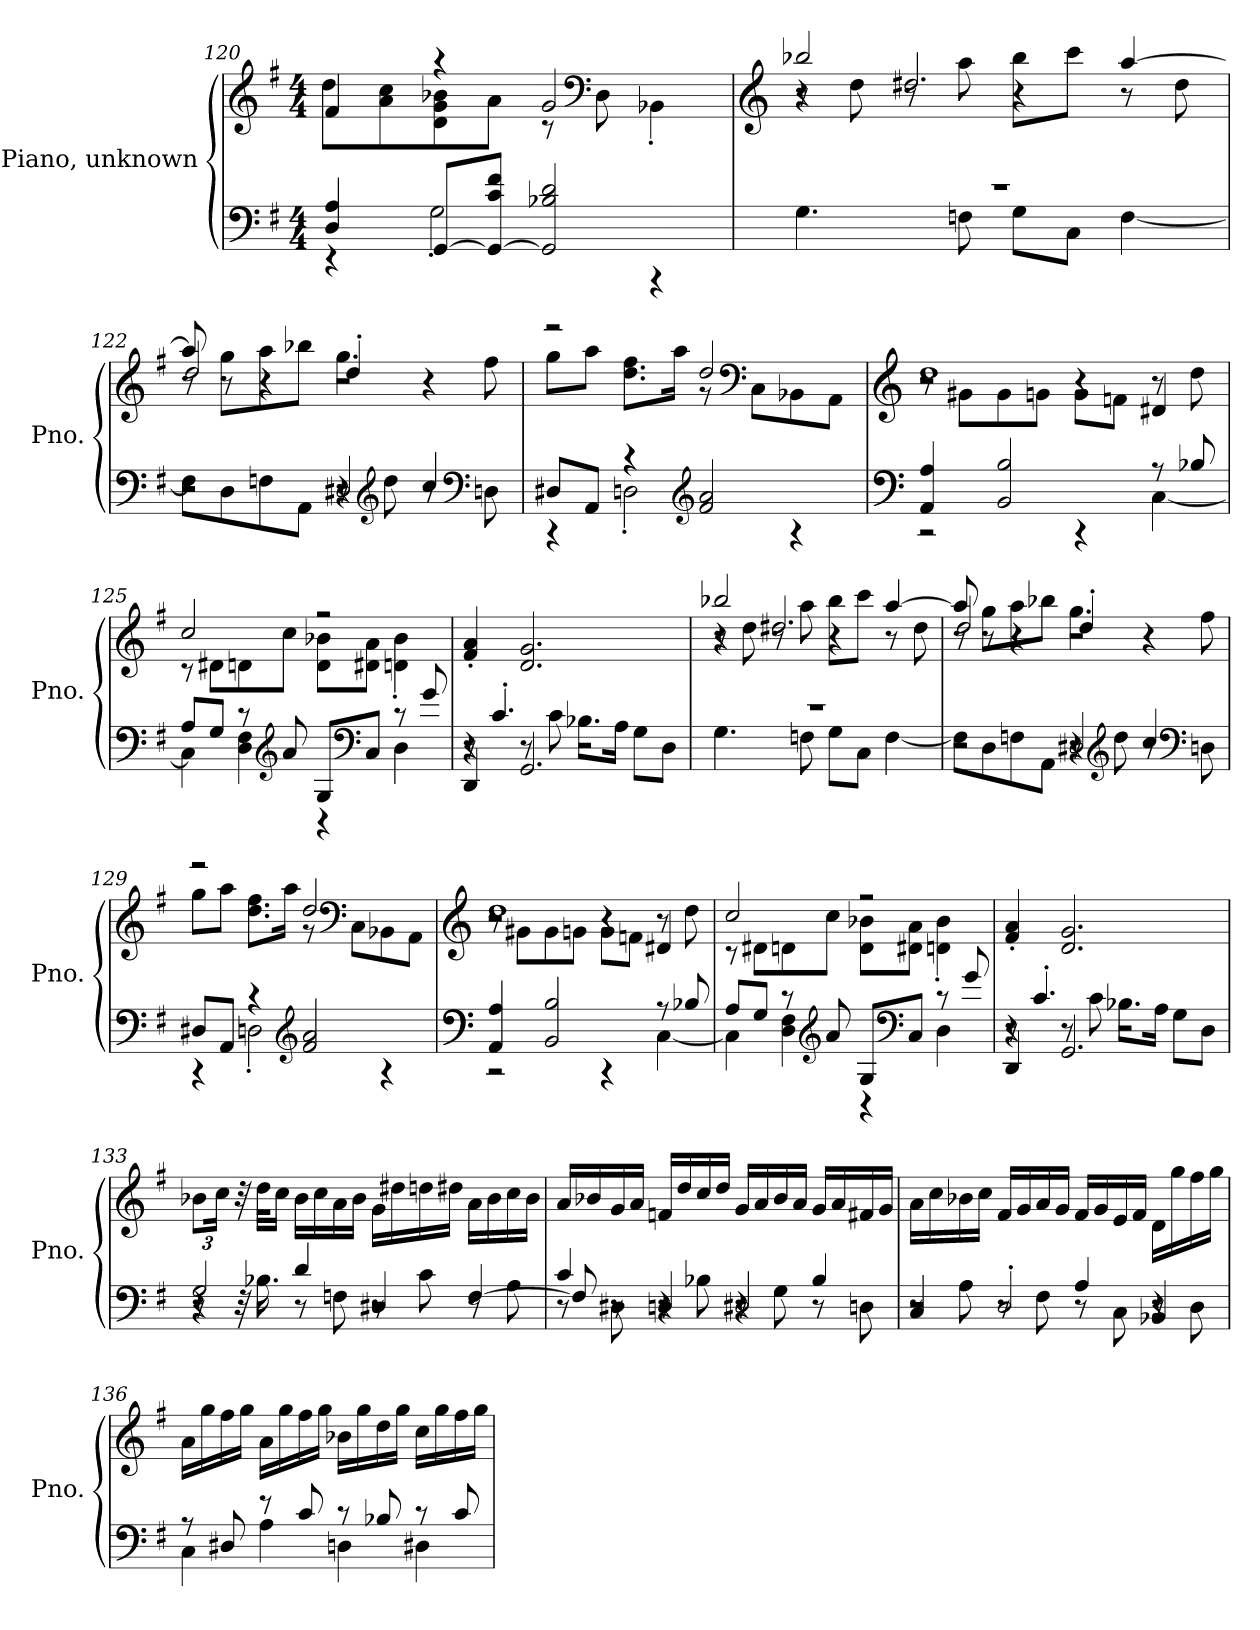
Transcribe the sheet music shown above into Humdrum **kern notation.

**kern	**kern
*part1	*part1
*staff2	*staff1
*I"Piano, unknown	*
*I'Pno.	*
*clefF4	*clefG2
*k[f#]	*k[f#]
*M4/4	*M4/4
=120	=120
*^	*^
4D/ 4A/	4r	4f#/	8dd\L
.	.	.	8a\ 8cc\
[8GG/L	2G'\	4r	8d\ 8g\ 8b-X\
8GG/_ 8c/ 8f#/J	.	.	8a\J
2GG/] 2B-X/ 2d/	.	2g/	8r
*	*	*clefF4	*
.	.	.	8D\
.	4r	.	4BB-X'\
*	*	*v	*v
=121	=121	=121
*	*	*clefG2
*	*	*^
*	*	*	*^
1r	4.G\	2bb-X/	8r	4r
.	.	.	8dd\	.
.	.	.	8r	2.dd#X/
.	8Fn\	.	8aa\	.
.	8G\L	4r	8bb-\L	.
.	8C\J	.	8ccc\J	.
.	[4F\	[4aa/	8r	.
.	.	.	8dd#\	.
!!LO:LB:g=z	!!	!!
=122	=122	=122	=122	=122
*	*^	*	*	*
2r	8F\L]	2r	8aa/]	8r	2dd/
.	8D\	.	8r	8gg\L	.
.	8Fn\	.	4r	8aa\	.
.	8AA\J	.	.	8bb-X\J	.
4r	8r	2D#X/	2r	4.gg\	4dd'/
*clefG2	*	*	*	*	*
.	8dd\	.	.	.	.
4cc/	8r	.	.	.	4r
*clefF4	*	*	*	*	*
.	8Dn\	.	.	8ff#\	.
*	*v	*v	*	*	*
*	*	*	*v	*v
=123	=123	=123	=123
8D#X/L	4r	2r	8gg\L
8AA/J	.	.	8aa\J
4r	2Dn'\	.	8.dd\ 8.ff#\L
.	.	.	16aa\Jk
*clefG2	*	*	*
2f#/ 2a/	.	2dd/	8r
*	*	*clefF4	*
.	.	.	8C\L
.	4r	.	8BB-X\
.	.	.	8AA\J
*	*	*v	*v
=124	=124	=124
*clefF4	*	*clefG2
*	*	*^
*	*	*	*^
4AA/ 4A/	2r	1dd	8r	2r
.	.	.	8g#X\L	.
2BB/ 2B/	.	.	8g#\	.
.	.	.	8gn\J	.
.	4r	.	8g\L	4r
.	.	.	8fn\J	.
8r	[4C\	.	8r	4d#X/
8B-X/	.	.	8dd\	.
*	*	*	*v	*v
!!LO:LB:g=z
=125	=125	=125	=125
8A/L	4C\]	2cc/	8r
8G/J	.	.	8d#X\L
8r	4D\ 4F#\	.	8dn\
*clefG2	*	*	*
8a/	.	.	8cc\J
8G/L	4r	2r	8d\ 8b-X\L
*clefF4	*	*	*
8C/J	.	.	8d#X\ 8a\J
8r	4D\	.	4dn\' 4b-\'
8g/	.	.	.
*	*	*v	*v
=126	=126	=126
*	*^	*
8r	4r	4DD/	4f#/' 4a/'
4.c'/	.	.	.
.	8r	2.GG/	2.d/ 2.g/
.	8c\	.	.
2r	8.B-X\L	.	.
.	16A\Jk	.	.
.	8G\L	.	.
.	8D\J	.	.
*	*v	*v	*
=127	=127	=127
*	*	*^
*	*	*	*^
1r	4.G\	2bb-X/	8r	4r
.	.	.	8dd\	.
.	.	.	8r	2.dd#X/
.	8Fn\	.	8aa\	.
.	8G\L	4r	8bb-\L	.
.	8C\J	.	8ccc\J	.
.	[4F\	[4aa/	8r	.
.	.	.	8dd#\	.
!!LO:PB:g=z	!!	!!
=128	=128	=128	=128	=128
*	*^	*	*	*
2r	8F\L]	2r	8aa/]	8r	2dd/
.	8D\	.	8r	8gg\L	.
.	8Fn\	.	4r	8aa\	.
.	8AA\J	.	.	8bb-X\J	.
4r	8r	2D#X/	2r	4.gg\	4dd'/
*clefG2	*	*	*	*	*
.	8dd\	.	.	.	.
4cc/	8r	.	.	.	4r
*clefF4	*	*	*	*	*
.	8Dn\	.	.	8ff#\	.
*	*v	*v	*	*	*
*	*	*	*v	*v
=129	=129	=129	=129
8D#X/L	4r	2r	8gg\L
8AA/J	.	.	8aa\J
4r	2Dn'\	.	8.dd\ 8.ff#\L
.	.	.	16aa\Jk
*clefG2	*	*	*
2f#/ 2a/	.	2dd/	8r
*	*	*clefF4	*
.	.	.	8C\L
.	4r	.	8BB-X\
.	.	.	8AA\J
*	*	*v	*v
=130	=130	=130
*clefF4	*	*clefG2
*	*	*^
*	*	*	*^
4AA/ 4A/	2r	1dd	8r	2r
.	.	.	8g#X\L	.
2BB/ 2B/	.	.	8g#\	.
.	.	.	8gn\J	.
.	4r	.	8g\L	4r
.	.	.	8fn\J	.
8r	[4C\	.	8r	4d#X/
8B-X/	.	.	8dd\	.
*	*	*	*v	*v
!!LO:LB:g=z
=131	=131	=131	=131
8A/L	4C\]	2cc/	8r
8G/J	.	.	8d#X\L
8r	4D\ 4F#\	.	8dn\
*clefG2	*	*	*
8a/	.	.	8cc\J
8G/L	4r	2r	8d\ 8b-X\L
*clefF4	*	*	*
8C/J	.	.	8d#X\ 8a\J
8r	4D\	.	4dn\' 4b-\'
8g/	.	.	.
*	*	*v	*v
=132	=132	=132
*	*^	*
8r	4r	4DD/	4f#/' 4a/'
4.c'/	.	.	.
.	8r	2.GG/	2.d/ 2.g/
.	8c\	.	.
2r	8.B-X\L	.	.
.	16A\Jk	.	.
.	8G\L	.	.
.	8D\J	.	.
!!LO:LB:g=z
=133	=133	=133	=133
*	*	*	*Xbrackettup
4r	8r	2G/	12b-X\L
.	.	.	24cc\Jk
.	32r	.	32r
.	16.B-X\	.	32dd\KLL
.	.	.	16cc\JJ
4d/	8r	.	16b-\LL
.	.	.	16cc\
.	8Fn\	.	16a\
.	.	.	16b-\JJ
2r	8r	4D#X/	16g\LL
.	.	.	16dd#X\
.	8c\	.	16ddn\
.	.	.	16dd#X\JJ
.	8r	[4F/	16a\LL
.	.	.	16b-\
.	8A\	.	16cc\
.	.	.	16b-\JJ
=134	=134	=134	=134
4c/	8r	8F/]	16a/LL
.	.	.	16b-X/
.	8D#X\	8r	16g/
.	.	.	16a/JJ
4r	8r	4Dn/	16fn/LL
.	.	.	16dd/
.	8B-X\	.	16cc/
.	.	.	16dd/JJ
4r	8r	2D#X/	16g/LL
.	.	.	16a/
.	8G\	.	16b-/
.	.	.	16a/JJ
4B-/	8r	.	16g/LL
.	.	.	16a/
.	8Dn\	.	16f#X/
.	.	.	16g/JJ
!!LO:LB:g=z
=135	=135	=135	=135
2r	8r	4C/	16a\LL
.	.	.	16cc\
.	8A\	.	16b-X\
.	.	.	16cc\JJ
.	8r	2D'/	16f#/LL
.	.	.	16g/
.	8F#\	.	16a/
.	.	.	16g/JJ
4A/	8r	.	16f#/LL
.	.	.	16g/
.	8C\	.	16e/
.	.	.	16f#/JJ
4r	8r	4BB-X/	16d\LL
.	.	.	16gg\
.	8D\	.	16ff#\
.	.	.	16gg\JJ
*	*v	*v	*
=136	=136	=136
8r	4C\	16a\LL
.	.	16gg\
8D#X/	.	16ff#\
.	.	16gg\JJ
8r	4A\	16a\LL
.	.	16gg\
8c/	.	16ff#\
.	.	16gg\JJ
8r	4Dn\	16b-X\LL
.	.	16gg\
8B-X/	.	16dd\
.	.	16gg\JJ
8r	4D#X\	16cc\LL
.	.	16gg\
8c/	.	16ff#\
.	.	16gg\JJ
*v	*v	*
=	=
*-	*-
